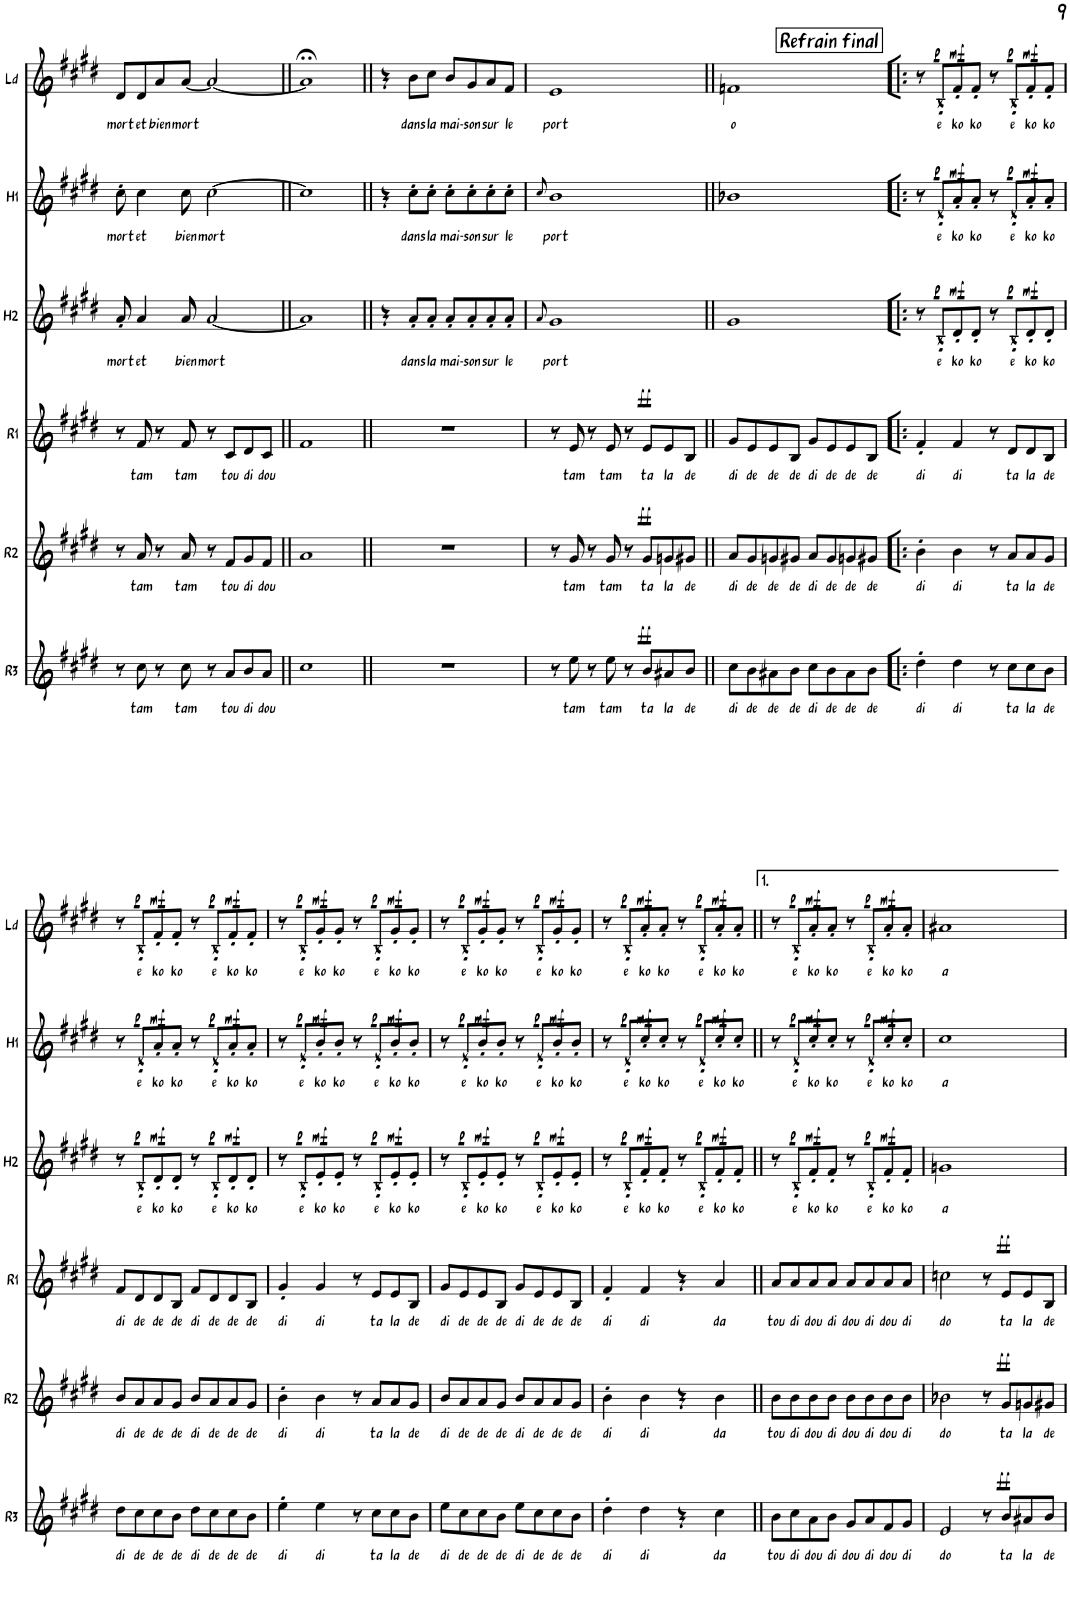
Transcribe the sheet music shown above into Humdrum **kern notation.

**kern	**kern	**text	**dynam	**kern	**text	**dynam	**kern	**text	**dynam	**kern	**text	**dynam	**kern	**text	**dynam	**kern	**text	**dynam
*part7	*part6	*part6	*part6	*part5	*part5	*part5	*part4	*part4	*part4	*part3	*part3	*part3	*part2	*part2	*part2	*part1	*part1	*part1
*staff7	*staff6	*staff6	*staff6	*staff5	*staff5	*staff5	*staff4	*staff4	*staff4	*staff3	*staff3	*staff3	*staff2	*staff2	*staff2	*staff1	*staff1	*staff1
*I"Basse	*I"Rythm3	*	*	*I"Rythm2	*	*	*I"Rythm1	*	*	*I"Harmo2	*	*	*I"Harmo1	*	*	*I"Lead	*	*
*I'Bs	*I'R3	*	*	*I'R2	*	*	*I'R1	*	*	*I'H2	*	*	*I'H1	*	*	*I'Ld	*	*
!!LO:PB:g=z
*clefF4	*clefG2	*	*	*clefG2	*	*	*clefG2	*	*	*clefG2	*	*	*clefG2	*	*	*clefG2	*	*
*Trd7c12	*	*	*	*	*	*	*	*	*	*	*	*	*	*	*	*	*	*
*k[f#c#g#d#]	*k[f#c#g#d#]	*	*	*k[f#c#g#d#]	*	*	*k[f#c#g#d#]	*	*	*k[f#c#g#d#]	*	*	*k[f#c#g#d#]	*	*	*k[f#c#g#d#]	*	*
*M4/4	*M4/4	*	*	*M4/4	*	*	*M4/4	*	*	*M4/4	*	*	*M4/4	*	*	*M4/4	*	*
=92	=92	=92	=92	=92	=92	=92	=92	=92	=92	=92	=92	=92	=92	=92	=92	=92	=92	=92
!	!	!	!	!	!	!	!	!	!	!	!LO:LY:b	!	!	!LO:LY:b	!	!	!LO:LY:b	!
4F#	8r	.	.	8r	.	.	8r	.	.	8a'/	mort	.	8cc#'\	mort	.	8d#/L	mort	.
!	!	!LO:LY:b	!	!	!LO:LY:b	!	!	!LO:LY:b	!	!	!LO:LY:b	!	!	!LO:LY:b	!	!	!LO:LY:b	!
.	8cc#\	tam	.	8a/	tam	.	8f#/	tam	.	4a/	et	.	4cc#\	et	.	8d#/	et	.
!	!	!	!	!	!	!	!	!	!	!	!	!	!	!	!	!	!LO:LY:b	!
8r	8r	.	.	8r	.	.	8r	.	.	.	.	.	.	.	.	8a/	bien	.
!	!	!LO:LY:b	!	!	!LO:LY:b	!	!	!LO:LY:b	!	!	!LO:LY:b	!	!	!LO:LY:b	!	!	!LO:LY:b	!
8F#	8cc#\	tam	.	8a/	tam	.	8f#/	tam	.	8a/	bien	.	8cc#\	bien	.	[8a/J	mort	.
!	!	!	!	!	!	!	!	!	!	!	!LO:LY:b	!	!	!LO:LY:b	!	!	!	!
4G#	8r	.	.	8r	.	.	8r	.	.	[2a/	mort	.	[2cc#\	mort	.	2a/_	.	.
!	!	!LO:LY:b	!	!	!LO:LY:b	!	!	!LO:LY:b	!	!	!	!	!	!	!	!	!	!
.	8a/L	tou	.	8f#/L	tou	.	8c#/L	tou	.	.	.	.	.	.	.	.	.	.
!	!	!LO:LY:b	!	!	!LO:LY:b	!	!	!LO:LY:b	!	!	!	!	!	!	!	!	!	!
4r	8b/	di	.	8g#/	di	.	8d#/	di	.	.	.	.	.	.	.	.	.	.
!	!	!LO:LY:b	!	!	!LO:LY:b	!	!	!LO:LY:b	!	!	!	!	!	!	!	!	!	!
.	8a/J	dou	.	8f#/J	dou	.	8c#/J	dou	.	.	.	.	.	.	.	.	.	.
=93||	=93||	=93||	=93||	=93||	=93||	=93||	=93||	=93||	=93||	=93||	=93||	=93||	=93||	=93||	=93||	=93||	=93||	=93||
1r	1cc#	.	.	1a	.	.	1f#	.	.	1a]	.	.	1cc#]	.	.	1a;<]	.	.
=94||	=94||	=94||	=94||	=94||	=94||	=94||	=94||	=94||	=94||	=94||	=94||	=94||	=94||	=94||	=94||	=94||	=94||	=94||
1r	1r	.	.	1r	.	.	1r	.	.	4r	.	.	4r	.	.	4r	.	.
!	!	!	!	!	!	!	!	!	!	!	!LO:LY:b	!	!	!LO:LY:b	!	!	!LO:LY:b	!
.	.	.	.	.	.	.	.	.	.	8a'/L	dans	.	8cc#'\L	dans	.	8b\L	dans	.
!	!	!	!	!	!	!	!	!	!	!	!LO:LY:b	!	!	!LO:LY:b	!	!	!LO:LY:b	!
.	.	.	.	.	.	.	.	.	.	8a'/J	la	.	8cc#'\J	la	.	8cc#\J	la	.
!	!	!	!	!	!	!	!	!	!	!	!LO:LY:b	!	!	!LO:LY:b	!	!	!LO:LY:b	!
.	.	.	.	.	.	.	.	.	.	8a'/L	mai-	.	8cc#'\L	mai-	.	8b/L	mai-	.
!	!	!	!	!	!	!	!	!	!	!	!LO:LY:b	!	!	!LO:LY:b	!	!	!LO:LY:b	!
.	.	.	.	.	.	.	.	.	.	8a'/	-son	.	8cc#'\	-son	.	8g#/	-son	.
!	!	!	!	!	!	!	!	!	!	!	!LO:LY:b	!	!	!LO:LY:b	!	!	!LO:LY:b	!
.	.	.	.	.	.	.	.	.	.	8a'/	sur	.	8cc#'\	sur	.	8a/	sur	.
!	!	!	!	!	!	!	!	!	!	!	!LO:LY:b	!	!	!LO:LY:b	!	!	!LO:LY:b	!
.	.	.	.	.	.	.	.	.	.	8a'/J	le	.	8cc#'\J	le	.	8f#/J	le	.
=95	=95	=95	=95	=95	=95	=95	=95	=95	=95	=95	=95	=95	=95	=95	=95	=95	=95	=95
.	.	.	.	.	.	.	.	.	.	8qa/	.	.	8qcc#/	.	.	.	.	.
!	!	!	!	!	!	!	!	!	!	!	!LO:LY:b	!	!	!LO:LY:b	!	!	!LO:LY:b	!
4E	8r	.	.	8r	.	.	8r	.	.	1g#	port	.	1b	port	.	1e	port	.
!	!	!LO:LY:b	!	!	!LO:LY:b	!	!	!LO:LY:b	!	!	!	!	!	!	!	!	!	!
.	8ee\	tam	.	8g#/	tam	.	8e/	tam	.	.	.	.	.	.	.	.	.	.
8r	8r	.	.	8r	.	.	8r	.	.	.	.	.	.	.	.	.	.	.
!	!	!LO:LY:b	!	!	!LO:LY:b	!	!	!LO:LY:b	!	!	!	!	!	!	!	!	!	!
8E	8ee\	tam	.	8g#/	tam	.	8e/	tam	.	.	.	.	.	.	.	.	.	.
4E	8r	.	.	8r	.	.	8r	.	.	.	.	.	.	.	.	.	.	.
!	!	!LO:LY:b	!LO:DY:a	!	!LO:LY:b	!LO:DY:a	!	!LO:LY:b	!LO:DY:a	!	!	!	!	!	!	!	!	!
.	8b/L	ta	ff	8g#/L	ta	ff	8e/L	ta	ff	.	.	.	.	.	.	.	.	.
!	!	!LO:LY:b	!	!	!LO:LY:b	!	!	!LO:LY:b	!	!	!	!	!	!	!	!	!	!
4r	8a#X/	la	.	8gn/	la	.	8e/	la	.	.	.	.	.	.	.	.	.	.
!	!	!LO:LY:b	!	!	!LO:LY:b	!	!	!LO:LY:b	!	!	!	!	!	!	!	!	!	!
.	8b/J	de	.	8g#X/J	de	.	8B/J	de	.	.	.	.	.	.	.	.	.	.
!!LO:REH:place=s1:a:B:rj:fs=14:t=Refrain final
=96||	=96||	=96||	=96||	=96||	=96||	=96||	=96||	=96||	=96||	=96||	=96||	=96||	=96||	=96||	=96||	=96||	=96||	=96||
!	!	!LO:LY:b	!	!	!LO:LY:b	!	!	!LO:LY:b	!	!	!	!	!	!	!	!	!LO:LY:b	!
4Fn	8cc#\L	di	.	8a/L	di	.	8g#/L	di	.	1g#	.	.	1b-X	.	.	1fn	o	.
!	!	!LO:LY:b	!	!	!LO:LY:b	!	!	!LO:LY:b	!	!	!	!	!	!	!	!	!	!
.	8b\	de	.	8g#/	de	.	8e/	de	.	.	.	.	.	.	.	.	.	.
!	!	!LO:LY:b	!	!	!LO:LY:b	!	!	!LO:LY:b	!	!	!	!	!	!	!	!	!	!
8r	8a#X\	de	.	8gn/	de	.	8e/	de	.	.	.	.	.	.	.	.	.	.
!	!	!LO:LY:b	!	!	!LO:LY:b	!	!	!LO:LY:b	!	!	!	!	!	!	!	!	!	!
8F	8b\J	de	.	8g#X/J	de	.	8B/J	de	.	.	.	.	.	.	.	.	.	.
!	!	!LO:LY:b	!	!	!LO:LY:b	!	!	!LO:LY:b	!	!	!	!	!	!	!	!	!	!
8r	8cc#\L	di	.	8a/L	di	.	8g#/L	di	.	.	.	.	.	.	.	.	.	.
!	!	!LO:LY:b	!	!	!LO:LY:b	!	!	!LO:LY:b	!	!	!	!	!	!	!	!	!	!
4F	8b\	de	.	8g#/	de	.	8e/	de	.	.	.	.	.	.	.	.	.	.
!	!	!LO:LY:b	!	!	!LO:LY:b	!	!	!LO:LY:b	!	!	!	!	!	!	!	!	!	!
.	8a#\	de	.	8gn/	de	.	8e/	de	.	.	.	.	.	.	.	.	.	.
!	!	!LO:LY:b	!	!	!LO:LY:b	!	!	!LO:LY:b	!	!	!	!	!	!	!	!	!	!
8r	8b\J	de	.	8g#X/J	de	.	8B/J	de	.	.	.	.	.	.	.	.	.	.
=97!|:	=97!|:	=97!|:	=97!|:	=97!|:	=97!|:	=97!|:	=97!|:	=97!|:	=97!|:	=97!|:	=97!|:	=97!|:	=97!|:	=97!|:	=97!|:	=97!|:	=97!|:	=97!|:
!	!	!LO:LY:b	!	!	!LO:LY:b	!	!	!LO:LY:b	!	!	!	!	!	!	!	!	!	!
4BB	4dd#'\	di	.	4b'\	di	.	4f#'/	di	.	8r	.	.	8r	.	.	8r	.	.
!	!	!	!	!	!	!	!	!	!	!	!LO:LY:b	!LO:DY:a	!	!LO:LY:b	!LO:DY:a	!	!LO:LY:b	!LO:DY:a
.	.	.	.	.	.	.	.	.	.	8B'/L	e	p	8d#'/L	e	p	8B'/L	e	p
!	!	!LO:LY:b	!	!	!LO:LY:b	!	!	!LO:LY:b	!	!	!LO:LY:b	!LO:DY:a	!	!LO:LY:b	!LO:DY:a	!	!LO:LY:b	!LO:DY:a
8r	4dd#\	di	.	4b\	di	.	4f#/	di	.	8d#'/	ko	mf	8a'/	ko	mf	8f#'/	ko	mf
!	!	!	!	!	!	!	!	!	!	!	!LO:LY:b	!	!	!LO:LY:b	!	!	!LO:LY:b	!
8BB	.	.	.	.	.	.	.	.	.	8d#'/J	ko	.	8a'/J	ko	.	8f#'/J	ko	.
4BB	8r	.	.	8r	.	.	8r	.	.	8r	.	.	8r	.	.	8r	.	.
!	!	!LO:LY:b	!	!	!LO:LY:b	!	!	!LO:LY:b	!	!	!LO:LY:b	!LO:DY:a	!	!LO:LY:b	!LO:DY:a	!	!LO:LY:b	!LO:DY:a
.	8cc#\L	ta	.	8a/L	ta	.	8d#/L	ta	.	8B'/L	e	p	8d#'/L	e	p	8B'/L	e	p
!	!	!LO:LY:b	!	!	!LO:LY:b	!	!	!LO:LY:b	!	!	!LO:LY:b	!LO:DY:a	!	!LO:LY:b	!LO:DY:a	!	!LO:LY:b	!LO:DY:a
4r	8cc#\	la	.	8a/	la	.	8d#/	la	.	8d#'/	ko	mf	8a'/	ko	mf	8f#'/	ko	mf
!	!	!LO:LY:b	!	!	!LO:LY:b	!	!	!LO:LY:b	!	!	!LO:LY:b	!	!	!LO:LY:b	!	!	!LO:LY:b	!
.	8b\J	de	.	8g#/J	de	.	8B/J	de	.	8d#'/J	ko	.	8a'/J	ko	.	8f#'/J	ko	.
!!LO:LB:g=z
=98	=98	=98	=98	=98	=98	=98	=98	=98	=98	=98	=98	=98	=98	=98	=98	=98	=98	=98
!	!	!LO:LY:b	!	!	!LO:LY:b	!	!	!LO:LY:b	!	!	!	!	!	!	!	!	!	!
4BB	8dd#\L	di	.	8b/L	di	.	8f#/L	di	.	8r	.	.	8r	.	.	8r	.	.
!	!	!LO:LY:b	!	!	!LO:LY:b	!	!	!LO:LY:b	!	!	!LO:LY:b	!LO:DY:a	!	!LO:LY:b	!LO:DY:a	!	!LO:LY:b	!LO:DY:a
.	8cc#\	de	.	8a/	de	.	8d#/	de	.	8B'/L	e	p	8d#'/L	e	p	8B'/L	e	p
!	!	!LO:LY:b	!	!	!LO:LY:b	!	!	!LO:LY:b	!	!	!LO:LY:b	!LO:DY:a	!	!LO:LY:b	!LO:DY:a	!	!LO:LY:b	!LO:DY:a
8r	8cc#\	de	.	8a/	de	.	8d#/	de	.	8d#'/	ko	mf	8a'/	ko	mf	8f#'/	ko	mf
!	!	!LO:LY:b	!	!	!LO:LY:b	!	!	!LO:LY:b	!	!	!LO:LY:b	!	!	!LO:LY:b	!	!	!LO:LY:b	!
8BB	8b\J	de	.	8g#/J	de	.	8B/J	de	.	8d#'/J	ko	.	8a'/J	ko	.	8f#'/J	ko	.
!	!	!LO:LY:b	!	!	!LO:LY:b	!	!	!LO:LY:b	!	!	!	!	!	!	!	!	!	!
8r	8dd#\L	di	.	8b/L	di	.	8f#/L	di	.	8r	.	.	8r	.	.	8r	.	.
!	!	!LO:LY:b	!	!	!LO:LY:b	!	!	!LO:LY:b	!	!	!LO:LY:b	!LO:DY:a	!	!LO:LY:b	!LO:DY:a	!	!LO:LY:b	!LO:DY:a
4BB	8cc#\	de	.	8a/	de	.	8d#/	de	.	8B'/L	e	p	8d#'/L	e	p	8B'/L	e	p
!	!	!LO:LY:b	!	!	!LO:LY:b	!	!	!LO:LY:b	!	!	!LO:LY:b	!LO:DY:a	!	!LO:LY:b	!LO:DY:a	!	!LO:LY:b	!LO:DY:a
.	8cc#\	de	.	8a/	de	.	8d#/	de	.	8d#'/	ko	mf	8a'/	ko	mf	8f#'/	ko	mf
!	!	!LO:LY:b	!	!	!LO:LY:b	!	!	!LO:LY:b	!	!	!LO:LY:b	!	!	!LO:LY:b	!	!	!LO:LY:b	!
8r	8b\J	de	.	8g#/J	de	.	8B/J	de	.	8d#'/J	ko	.	8a'/J	ko	.	8f#'/J	ko	.
=99	=99	=99	=99	=99	=99	=99	=99	=99	=99	=99	=99	=99	=99	=99	=99	=99	=99	=99
!	!	!LO:LY:b	!	!	!LO:LY:b	!	!	!LO:LY:b	!	!	!	!	!	!	!	!	!	!
4E	4ee'\	di	.	4b'\	di	.	4g#'/	di	.	8r	.	.	8r	.	.	8r	.	.
!	!	!	!	!	!	!	!	!	!	!	!LO:LY:b	!LO:DY:a	!	!LO:LY:b	!LO:DY:a	!	!LO:LY:b	!LO:DY:a
.	.	.	.	.	.	.	.	.	.	8B'/L	e	p	8e'/L	e	p	8B'/L	e	p
!	!	!LO:LY:b	!	!	!LO:LY:b	!	!	!LO:LY:b	!	!	!LO:LY:b	!LO:DY:a	!	!LO:LY:b	!LO:DY:a	!	!LO:LY:b	!LO:DY:a
8r	4ee\	di	.	4b\	di	.	4g#/	di	.	8e'/	ko	mf	8b'/	ko	mf	8g#'/	ko	mf
!	!	!	!	!	!	!	!	!	!	!	!LO:LY:b	!	!	!LO:LY:b	!	!	!LO:LY:b	!
8E	.	.	.	.	.	.	.	.	.	8e'/J	ko	.	8b'/J	ko	.	8g#'/J	ko	.
4E	8r	.	.	8r	.	.	8r	.	.	8r	.	.	8r	.	.	8r	.	.
!	!	!LO:LY:b	!	!	!LO:LY:b	!	!	!LO:LY:b	!	!	!LO:LY:b	!LO:DY:a	!	!LO:LY:b	!LO:DY:a	!	!LO:LY:b	!LO:DY:a
.	8cc#\L	ta	.	8a/L	ta	.	8e/L	ta	.	8B'/L	e	p	8e'/L	e	p	8B'/L	e	p
!	!	!LO:LY:b	!	!	!LO:LY:b	!	!	!LO:LY:b	!	!	!LO:LY:b	!LO:DY:a	!	!LO:LY:b	!LO:DY:a	!	!LO:LY:b	!LO:DY:a
4r	8cc#\	la	.	8a/	la	.	8e/	la	.	8e'/	ko	mf	8b'/	ko	mf	8g#'/	ko	mf
!	!	!LO:LY:b	!	!	!LO:LY:b	!	!	!LO:LY:b	!	!	!LO:LY:b	!	!	!LO:LY:b	!	!	!LO:LY:b	!
.	8b\J	de	.	8g#/J	de	.	8B/J	de	.	8e'/J	ko	.	8b'/J	ko	.	8g#'/J	ko	.
=100	=100	=100	=100	=100	=100	=100	=100	=100	=100	=100	=100	=100	=100	=100	=100	=100	=100	=100
!	!	!LO:LY:b	!	!	!LO:LY:b	!	!	!LO:LY:b	!	!	!	!	!	!	!	!	!	!
4E	8ee\L	di	.	8b/L	di	.	8g#/L	di	.	8r	.	.	8r	.	.	8r	.	.
!	!	!LO:LY:b	!	!	!LO:LY:b	!	!	!LO:LY:b	!	!	!LO:LY:b	!LO:DY:a	!	!LO:LY:b	!LO:DY:a	!	!LO:LY:b	!LO:DY:a
.	8cc#\	de	.	8a/	de	.	8e/	de	.	8B'/L	e	p	8e'/L	e	p	8B'/L	e	p
!	!	!LO:LY:b	!	!	!LO:LY:b	!	!	!LO:LY:b	!	!	!LO:LY:b	!LO:DY:a	!	!LO:LY:b	!LO:DY:a	!	!LO:LY:b	!LO:DY:a
8r	8cc#\	de	.	8a/	de	.	8e/	de	.	8e'/	ko	mf	8b'/	ko	mf	8g#'/	ko	mf
!	!	!LO:LY:b	!	!	!LO:LY:b	!	!	!LO:LY:b	!	!	!LO:LY:b	!	!	!LO:LY:b	!	!	!LO:LY:b	!
8E	8b\J	de	.	8g#/J	de	.	8B/J	de	.	8e'/J	ko	.	8b'/J	ko	.	8g#'/J	ko	.
!	!	!LO:LY:b	!	!	!LO:LY:b	!	!	!LO:LY:b	!	!	!	!	!	!	!	!	!	!
8r	8ee\L	di	.	8b/L	di	.	8g#/L	di	.	8r	.	.	8r	.	.	8r	.	.
!	!	!LO:LY:b	!	!	!LO:LY:b	!	!	!LO:LY:b	!	!	!LO:LY:b	!LO:DY:a	!	!LO:LY:b	!LO:DY:a	!	!LO:LY:b	!LO:DY:a
4E	8cc#\	de	.	8a/	de	.	8e/	de	.	8B'/L	e	p	8e'/L	e	p	8B'/L	e	p
!	!	!LO:LY:b	!	!	!LO:LY:b	!	!	!LO:LY:b	!	!	!LO:LY:b	!LO:DY:a	!	!LO:LY:b	!LO:DY:a	!	!LO:LY:b	!LO:DY:a
.	8cc#\	de	.	8a/	de	.	8e/	de	.	8e'/	ko	mf	8b'/	ko	mf	8g#'/	ko	mf
!	!	!LO:LY:b	!	!	!LO:LY:b	!	!	!LO:LY:b	!	!	!LO:LY:b	!	!	!LO:LY:b	!	!	!LO:LY:b	!
8r	8b\J	de	.	8g#/J	de	.	8B/J	de	.	8e'/J	ko	.	8b'/J	ko	.	8g#'/J	ko	.
=101	=101	=101	=101	=101	=101	=101	=101	=101	=101	=101	=101	=101	=101	=101	=101	=101	=101	=101
!	!	!LO:LY:b	!	!	!LO:LY:b	!	!	!LO:LY:b	!	!	!	!	!	!	!	!	!	!
4BB	4dd#'\	di	.	4b'\	di	.	4f#'/	di	.	8r	.	.	8r	.	.	8r	.	.
!	!	!	!	!	!	!	!	!	!	!	!LO:LY:b	!LO:DY:a	!	!LO:LY:b	!LO:DY:a	!	!LO:LY:b	!LO:DY:a
.	.	.	.	.	.	.	.	.	.	8B'/L	e	p	8d#'/L	e	p	8B'/L	e	p
!	!	!LO:LY:b	!	!	!LO:LY:b	!	!	!LO:LY:b	!	!	!LO:LY:b	!LO:DY:a	!	!LO:LY:b	!LO:DY:a	!	!LO:LY:b	!LO:DY:a
8r	4dd#\	di	.	4b\	di	.	4f#/	di	.	8f#'/	ko	mf	8cc#'/	ko	mf	8a'/	ko	mf
!	!	!	!	!	!	!	!	!	!	!	!LO:LY:b	!	!	!LO:LY:b	!	!	!LO:LY:b	!
8BB	.	.	.	.	.	.	.	.	.	8f#'/J	ko	.	8cc#'/J	ko	.	8a'/J	ko	.
4BB	4r	.	.	4r	.	.	4r	.	.	8r	.	.	8r	.	.	8r	.	.
!	!	!	!	!	!	!	!	!	!	!	!LO:LY:b	!LO:DY:a	!	!LO:LY:b	!LO:DY:a	!	!LO:LY:b	!LO:DY:a
.	.	.	.	.	.	.	.	.	.	8B'/L	e	p	8d#'/L	e	p	8B'/L	e	p
!	!	!LO:LY:b	!	!	!LO:LY:b	!	!	!LO:LY:b	!	!	!LO:LY:b	!LO:DY:a	!	!LO:LY:b	!LO:DY:a	!	!LO:LY:b	!LO:DY:a
4r	4cc#\	da	.	4b\	da	.	4a/	da	.	8f#'/	ko	mf	8cc#'/	ko	mf	8a'/	ko	mf
!	!	!	!	!	!	!	!	!	!	!	!LO:LY:b	!	!	!LO:LY:b	!	!	!LO:LY:b	!
.	.	.	.	.	.	.	.	.	.	8f#'/J	ko	.	8cc#'/J	ko	.	8a'/J	ko	.
=102||	=102||	=102||	=102||	=102||	=102||	=102||	=102||	=102||	=102||	=102||	=102||	=102||	=102||	=102||	=102||	=102||	=102||	=102||
!	!	!LO:LY:b	!	!	!LO:LY:b	!	!	!LO:LY:b	!	!	!	!	!	!	!	!	!	!
4BB	8b\L	tou	.	8b\L	tou	.	8a/L	tou	.	8r	.	.	8r	.	.	8r	.	.
!	!	!LO:LY:b	!	!	!LO:LY:b	!	!	!LO:LY:b	!	!	!LO:LY:b	!LO:DY:a	!	!LO:LY:b	!LO:DY:a	!	!LO:LY:b	!LO:DY:a
.	8cc#\	di	.	8b\	di	.	8a/	di	.	8B'/L	e	p	8d#'/L	e	p	8B'/L	e	p
!	!	!LO:LY:b	!	!	!LO:LY:b	!	!	!LO:LY:b	!	!	!LO:LY:b	!LO:DY:a	!	!LO:LY:b	!LO:DY:a	!	!LO:LY:b	!LO:DY:a
8r	8a\	dou	.	8b\	dou	.	8a/	dou	.	8f#'/	ko	mf	8cc#'/	ko	mf	8a'/	ko	mf
!	!	!LO:LY:b	!	!	!LO:LY:b	!	!	!LO:LY:b	!	!	!LO:LY:b	!	!	!LO:LY:b	!	!	!LO:LY:b	!
8BB	8b\J	di	.	8b\J	di	.	8a/J	di	.	8f#'/J	ko	.	8cc#'/J	ko	.	8a'/J	ko	.
!	!	!LO:LY:b	!	!	!LO:LY:b	!	!	!LO:LY:b	!	!	!	!	!	!	!	!	!	!
8r	8g#/L	dou	.	8b\L	dou	.	8a/L	dou	.	8r	.	.	8r	.	.	8r	.	.
!	!	!LO:LY:b	!	!	!LO:LY:b	!	!	!LO:LY:b	!	!	!LO:LY:b	!LO:DY:a	!	!LO:LY:b	!LO:DY:a	!	!LO:LY:b	!LO:DY:a
4BB	8a/	di	.	8b\	di	.	8a/	di	.	8B'/L	e	p	8d#'/L	e	p	8B'/L	e	p
!	!	!LO:LY:b	!	!	!LO:LY:b	!	!	!LO:LY:b	!	!	!LO:LY:b	!LO:DY:a	!	!LO:LY:b	!LO:DY:a	!	!LO:LY:b	!LO:DY:a
.	8f#/	dou	.	8b\	dou	.	8a/	dou	.	8f#'/	ko	mf	8cc#'/	ko	mf	8a'/	ko	mf
!	!	!LO:LY:b	!	!	!LO:LY:b	!	!	!LO:LY:b	!	!	!LO:LY:b	!	!	!LO:LY:b	!	!	!LO:LY:b	!
8r	8g#/J	di	.	8b\J	di	.	8a/J	di	.	8f#'/J	ko	.	8cc#'/J	ko	.	8a'/J	ko	.
=103	=103	=103	=103	=103	=103	=103	=103	=103	=103	=103	=103	=103	=103	=103	=103	=103	=103	=103
!	!	!LO:LY:b	!	!	!LO:LY:b	!	!	!LO:LY:b	!	!	!LO:LY:b	!	!	!LO:LY:b	!	!	!LO:LY:b	!
4Cn	2e/	do	.	2b-X\	do	.	2ccn\	do	.	1gn	a	.	1cc#	a	.	1a#X	a	.
8r	.	.	.	.	.	.	.	.	.	.	.	.	.	.	.	.	.	.
8C	.	.	.	.	.	.	.	.	.	.	.	.	.	.	.	.	.	.
4E	8r	.	.	8r	.	.	8r	.	.	.	.	.	.	.	.	.	.	.
!	!	!LO:LY:b	!LO:DY:a	!	!LO:LY:b	!LO:DY:a	!	!LO:LY:b	!LO:DY:a	!	!	!	!	!	!	!	!	!
.	8b/L	ta	ff	8g#/L	ta	ff	8e/L	ta	ff	.	.	.	.	.	.	.	.	.
!	!	!LO:LY:b	!	!	!LO:LY:b	!	!	!LO:LY:b	!	!	!	!	!	!	!	!	!	!
4r	8a#X/	la	.	8gn/	la	.	8e/	la	.	.	.	.	.	.	.	.	.	.
!	!	!LO:LY:b	!	!	!LO:LY:b	!	!	!LO:LY:b	!	!	!	!	!	!	!	!	!	!
.	8b/J	de	.	8g#X/J	de	.	8B/J	de	.	.	.	.	.	.	.	.	.	.
=	=	=	=	=	=	=	=	=	=	=	=	=	=	=	=	=	=	=
*-	*-	*-	*-	*-	*-	*-	*-	*-	*-	*-	*-	*-	*-	*-	*-	*-	*-	*-
